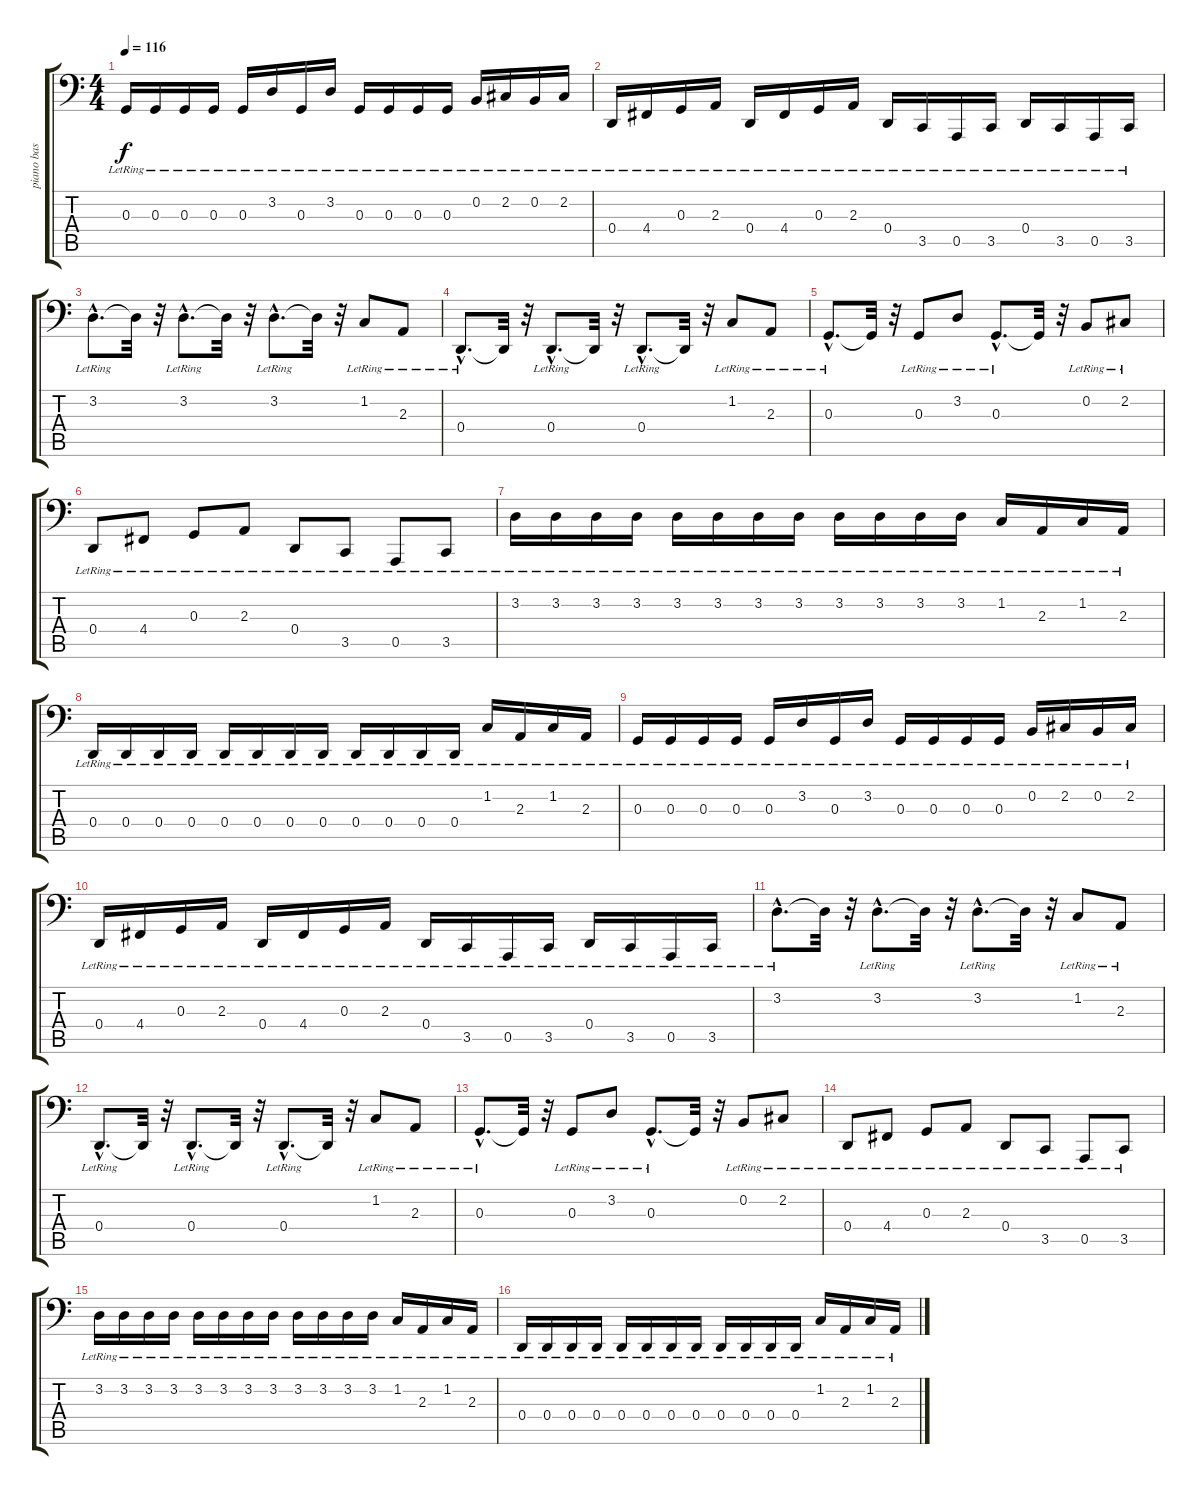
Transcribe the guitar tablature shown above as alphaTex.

\track ("piano bas" "piano bas") {instrument acousticgrandpiano}
\staff {score tabs}
\tuning (E3 B2 G2 D2 A1 E1) {hide}
\ts (4 4)
\tempo 116
\clef f4
\ks c
0.3{lr}.16{dy f} 0.3{lr}.16 0.3{lr}.16 0.3{lr}.16 0.3{lr}.16 3.2{lr}.16 0.3{lr}.16 3.2{lr}.16 0.3{lr}.16 0.3{lr}.16 0.3{lr}.16 0.3{lr}.16 0.2{lr}.16 2.2{lr}.16 0.2{lr}.16 2.2{lr}.16 |
0.4{lr}.16 4.4{lr}.16 0.3{lr}.16 2.3{lr}.16 0.4{lr}.16 4.4{lr}.16 0.3{lr}.16 2.3{lr}.16 0.4{lr}.16 3.5{lr}.16 0.5{lr}.16 3.5{lr}.16 0.4{lr}.16 3.5{lr}.16 0.5{lr}.16 3.5{lr}.16 |
3.2{hac lr}.8{d} 3.2{t}.32 r.32 3.2{hac lr}.8{d} 3.2{t}.32 r.32 3.2{hac lr}.8{d} 3.2{t}.32 r.32 1.2{lr}.8 2.3{lr}.8 |
0.4{hac lr}.8{d} 0.4{t}.32 r.32 0.4{hac lr}.8{d} 0.4{t}.32 r.32 0.4{hac lr}.8{d} 0.4{t}.32 r.32 1.2{lr}.8 2.3{lr}.8 |
0.3{hac lr}.8{d} 0.3{t}.32 r.32 0.3{lr}.8 3.2{lr}.8 0.3{hac lr}.8{d} 0.3{t}.32 r.32 0.2{lr}.8 2.2{lr}.8 |
0.4{lr}.8 4.4{lr}.8 0.3{lr}.8 2.3{lr}.8 0.4{lr}.8 3.5{lr}.8 0.5{lr}.8 3.5{lr}.8 |
3.2{lr}.16 3.2{lr}.16 3.2{lr}.16 3.2{lr}.16 3.2{lr}.16 3.2{lr}.16 3.2{lr}.16 3.2{lr}.16 3.2{lr}.16 3.2{lr}.16 3.2{lr}.16 3.2{lr}.16 1.2{lr}.16 2.3{lr}.16 1.2{lr}.16 2.3{lr}.16 |
0.4{lr}.16 0.4{lr}.16 0.4{lr}.16 0.4{lr}.16 0.4{lr}.16 0.4{lr}.16 0.4{lr}.16 0.4{lr}.16 0.4{lr}.16 0.4{lr}.16 0.4{lr}.16 0.4{lr}.16 1.2{lr}.16 2.3{lr}.16 1.2{lr}.16 2.3{lr}.16 |
0.3{lr}.16 0.3{lr}.16 0.3{lr}.16 0.3{lr}.16 0.3{lr}.16 3.2{lr}.16 0.3{lr}.16 3.2{lr}.16 0.3{lr}.16 0.3{lr}.16 0.3{lr}.16 0.3{lr}.16 0.2{lr}.16 2.2{lr}.16 0.2{lr}.16 2.2{lr}.16 |
0.4{lr}.16 4.4{lr}.16 0.3{lr}.16 2.3{lr}.16 0.4{lr}.16 4.4{lr}.16 0.3{lr}.16 2.3{lr}.16 0.4{lr}.16 3.5{lr}.16 0.5{lr}.16 3.5{lr}.16 0.4{lr}.16 3.5{lr}.16 0.5{lr}.16 3.5{lr}.16 |
3.2{hac lr}.8{d} 3.2{t}.32 r.32 3.2{hac lr}.8{d} 3.2{t}.32 r.32 3.2{hac lr}.8{d} 3.2{t}.32 r.32 1.2{lr}.8 2.3{lr}.8 |
0.4{hac lr}.8{d} 0.4{t}.32 r.32 0.4{hac lr}.8{d} 0.4{t}.32 r.32 0.4{hac lr}.8{d} 0.4{t}.32 r.32 1.2{lr}.8 2.3{lr}.8 |
0.3{hac lr}.8{d} 0.3{t}.32 r.32 0.3{lr}.8 3.2{lr}.8 0.3{hac lr}.8{d} 0.3{t}.32 r.32 0.2{lr}.8 2.2{lr}.8 |
0.4{lr}.8 4.4{lr}.8 0.3{lr}.8 2.3{lr}.8 0.4{lr}.8 3.5{lr}.8 0.5{lr}.8 3.5{lr}.8 |
3.2{lr}.16 3.2{lr}.16 3.2{lr}.16 3.2{lr}.16 3.2{lr}.16 3.2{lr}.16 3.2{lr}.16 3.2{lr}.16 3.2{lr}.16 3.2{lr}.16 3.2{lr}.16 3.2{lr}.16 1.2{lr}.16 2.3{lr}.16 1.2{lr}.16 2.3{lr}.16 |
0.4{lr}.16 0.4{lr}.16 0.4{lr}.16 0.4{lr}.16 0.4{lr}.16 0.4{lr}.16 0.4{lr}.16 0.4{lr}.16 0.4{lr}.16 0.4{lr}.16 0.4{lr}.16 0.4{lr}.16 1.2{lr}.16 2.3{lr}.16 1.2{lr}.16 2.3{lr}.16
